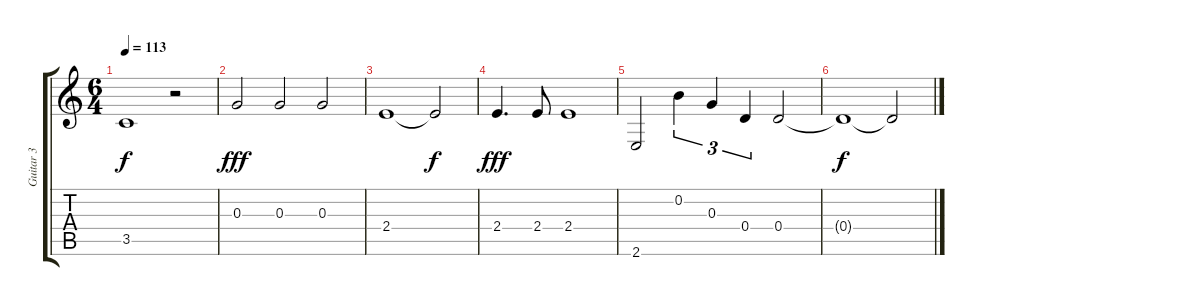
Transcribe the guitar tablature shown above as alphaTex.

\track ("Guitar 3" "Guitar 3") {instrument overdrivenguitar}
\staff {score tabs}
\tuning (E4 B3 G3 D3 A2 D2) {hide}
\ts (6 4)
\tempo 113
\clef g2
\ks c
3.5{t}.1{dy f} r.2 |
0.3.2{dy fff} 0.3.2 0.3.2 |
2.4.1 2.4{t}.2{dy f} |
2.4.4{d dy fff} 2.4.8 2.4.1 |
2.6.2 0.2.4{tu (3 2)} 0.3.4{tu (3 2)} 0.4.4{tu (3 2)} 0.4.2{balance 8} |
0.4{t}.1{dy f} 0.4{t}.2
